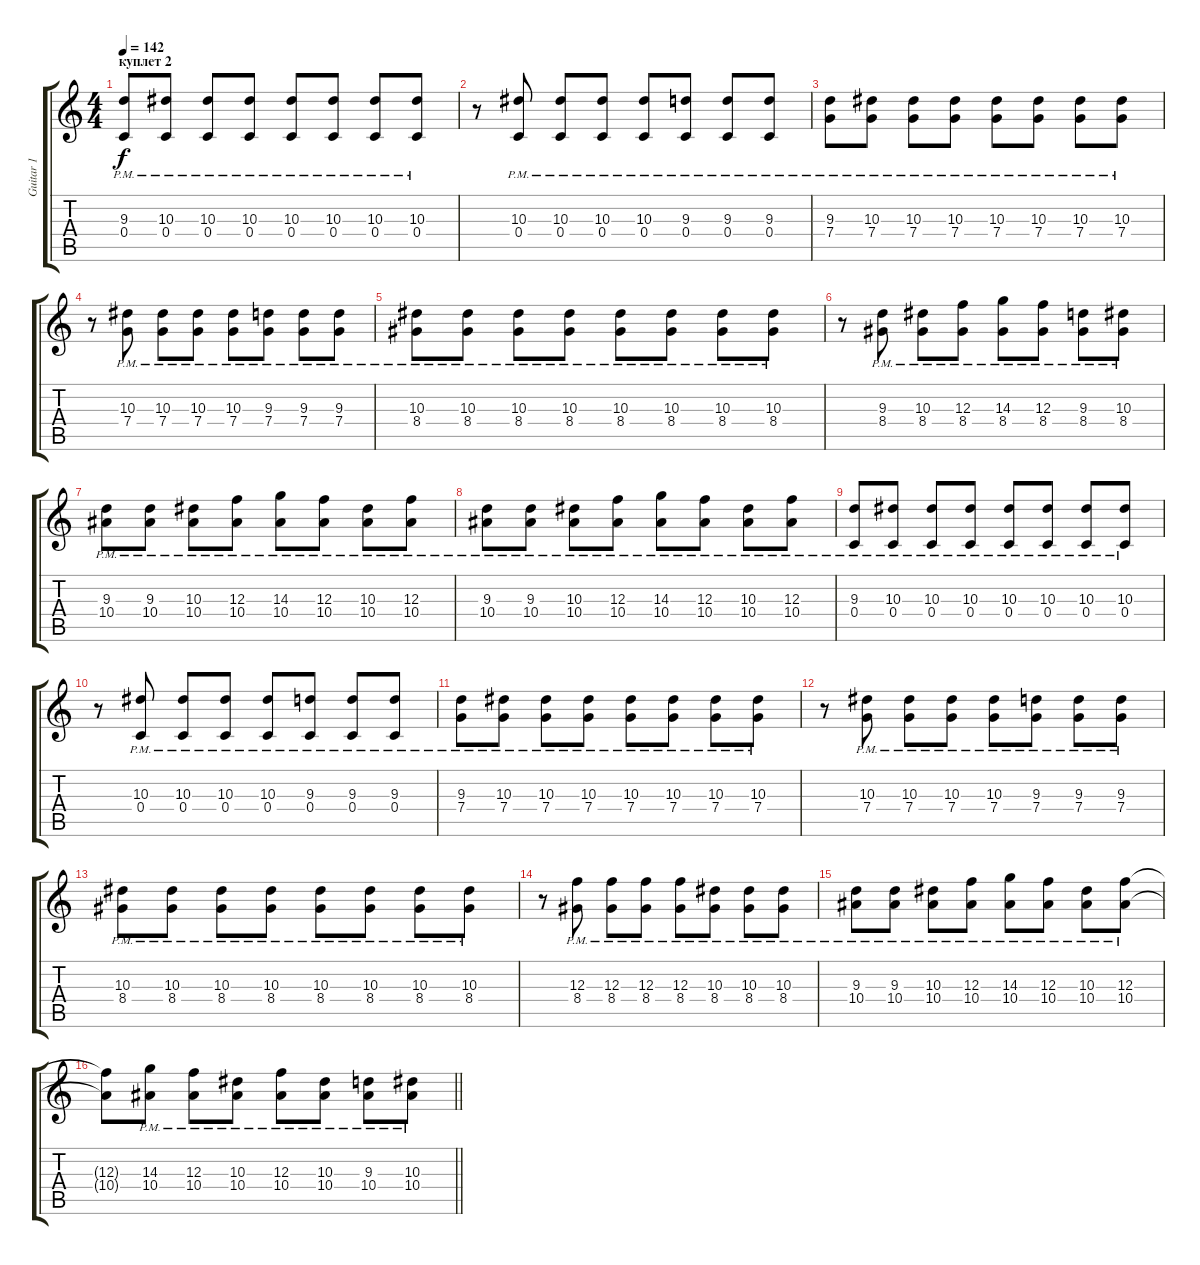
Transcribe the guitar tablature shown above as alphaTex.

\track ("Guitar 1" "Guitar 1") {instrument distortionguitar}
\staff {score tabs}
\tuning (D4 A3 F3 C3 G2 C2) {hide}
\ts (4 4)
\section ("" "куплет 2")
\tempo 142
\clef g2
\ks c
(9.3{pm} 0.4{pm}).8{dy f} (10.3{pm} 0.4{pm}).8 (10.3{pm} 0.4{pm}).8 (10.3{pm} 0.4{pm}).8 (10.3{pm} 0.4{pm}).8 (10.3{pm} 0.4{pm}).8 (10.3{pm} 0.4{pm}).8 (10.3{pm} 0.4{pm}).8 |
r.8 (10.3{pm} 0.4{pm}).8 (10.3{pm} 0.4{pm}).8 (10.3{pm} 0.4{pm}).8 (10.3{pm} 0.4{pm}).8 (9.3{pm} 0.4{pm}).8 (9.3{pm} 0.4{pm}).8 (9.3{pm} 0.4{pm}).8 |
(9.3{pm} 7.4{pm}).8 (10.3{pm} 7.4{pm}).8 (10.3{pm} 7.4{pm}).8 (10.3{pm} 7.4{pm}).8 (10.3{pm} 7.4{pm}).8 (10.3{pm} 7.4{pm}).8 (10.3{pm} 7.4{pm}).8 (10.3{pm} 7.4{pm}).8 |
r.8 (10.3{pm} 7.4{pm}).8 (10.3{pm} 7.4{pm}).8 (10.3{pm} 7.4{pm}).8 (10.3{pm} 7.4{pm}).8 (9.3{pm} 7.4{pm}).8 (9.3{pm} 7.4{pm}).8 (9.3{pm} 7.4{pm}).8 |
(10.3{pm} 8.4{pm}).8 (10.3{pm} 8.4{pm}).8 (10.3{pm} 8.4{pm}).8 (10.3{pm} 8.4{pm}).8 (10.3{pm} 8.4{pm}).8 (10.3{pm} 8.4{pm}).8 (10.3{pm} 8.4{pm}).8 (10.3{pm} 8.4{pm}).8 |
r.8 (9.3 8.4{pm}).8 (10.3 8.4{pm}).8 (12.3 8.4{pm}).8 (14.3 8.4{pm}).8 (12.3 8.4{pm}).8 (9.3 8.4{pm}).8 (10.3 8.4{pm}).8 |
(9.3 10.4{pm}).8 (9.3 10.4{pm}).8 (10.3 10.4{pm}).8 (12.3 10.4{pm}).8 (14.3 10.4{pm}).8 (12.3 10.4{pm}).8 (10.3 10.4{pm}).8 (12.3 10.4{pm}).8 |
(9.3 10.4{pm}).8 (9.3 10.4{pm}).8 (10.3 10.4{pm}).8 (12.3 10.4{pm}).8 (14.3 10.4{pm}).8 (12.3 10.4{pm}).8 (10.3 10.4{pm}).8 (12.3 10.4{pm}).8 |
(9.3{pm} 0.4{pm}).8 (10.3{pm} 0.4{pm}).8 (10.3{pm} 0.4{pm}).8 (10.3{pm} 0.4{pm}).8 (10.3{pm} 0.4{pm}).8 (10.3{pm} 0.4{pm}).8 (10.3{pm} 0.4{pm}).8 (10.3{pm} 0.4{pm}).8 |
r.8 (10.3{pm} 0.4{pm}).8 (10.3{pm} 0.4{pm}).8 (10.3{pm} 0.4{pm}).8 (10.3{pm} 0.4{pm}).8 (9.3{pm} 0.4{pm}).8 (9.3{pm} 0.4{pm}).8 (9.3{pm} 0.4{pm}).8 |
(9.3{pm} 7.4{pm}).8 (10.3{pm} 7.4{pm}).8 (10.3{pm} 7.4{pm}).8 (10.3{pm} 7.4{pm}).8 (10.3{pm} 7.4{pm}).8 (10.3{pm} 7.4{pm}).8 (10.3{pm} 7.4{pm}).8 (10.3{pm} 7.4{pm}).8 |
r.8 (10.3{pm} 7.4{pm}).8 (10.3{pm} 7.4{pm}).8 (10.3{pm} 7.4{pm}).8 (10.3{pm} 7.4{pm}).8 (9.3{pm} 7.4{pm}).8 (9.3{pm} 7.4{pm}).8 (9.3{pm} 7.4{pm}).8 |
(10.3{pm} 8.4{pm}).8 (10.3{pm} 8.4{pm}).8 (10.3{pm} 8.4{pm}).8 (10.3{pm} 8.4{pm}).8 (10.3{pm} 8.4{pm}).8 (10.3{pm} 8.4{pm}).8 (10.3{pm} 8.4{pm}).8 (10.3{pm} 8.4{pm}).8 |
r.8 (12.3{pm} 8.4{pm}).8 (12.3{pm} 8.4{pm}).8 (12.3{pm} 8.4{pm}).8 (12.3{pm} 8.4{pm}).8 (10.3{pm} 8.4{pm}).8 (10.3{pm} 8.4{pm}).8 (10.3{pm} 8.4{pm}).8 |
(9.3 10.4{pm}).8 (9.3 10.4{pm}).8 (10.3 10.4{pm}).8 (12.3 10.4{pm}).8 (14.3 10.4{pm}).8 (12.3 10.4{pm}).8 (10.3 10.4{pm}).8 (12.3 10.4{pm}).8 |
\barLineRight lightlight
(12.3{t} 10.4{t}).8 (14.3 10.4{pm}).8 (12.3 10.4{pm}).8 (10.3 10.4{pm}).8 (12.3 10.4{pm}).8 (10.3 10.4{pm}).8 (9.3 10.4{pm}).8 (10.3 10.4{pm}).8
